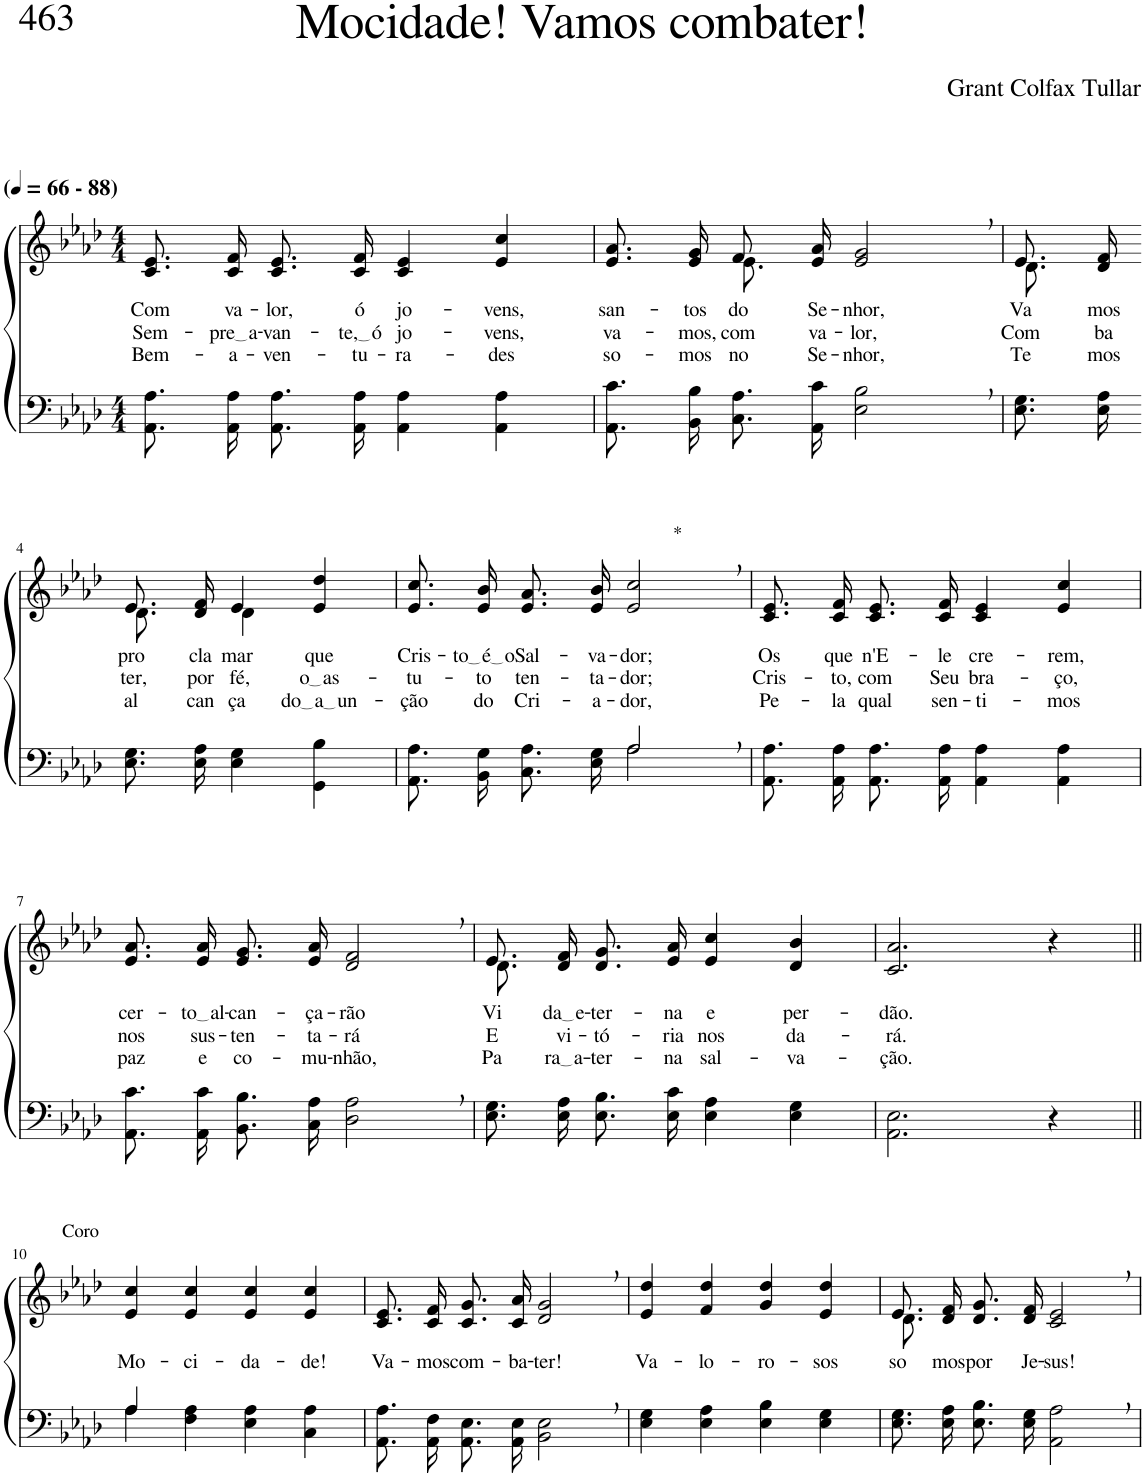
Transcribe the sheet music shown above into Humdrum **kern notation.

**kern	**kern	**text	**text	**text
*part2	*part1	*part1	*part1	*part1
*staff2	*staff1	*staff1	*staff1	*staff1
*I"Parte III e IV	*I"Parte I e II	*	*	*
*clefF4	*clefG2	*	*	*
*k[b-e-a-d-]	*k[b-e-a-d-]	*	*	*
*M4/4	*M4/4	*	*	*
*MM66	*MM66	*	*	*
=1	=1	=1	=1	=1
!	!LO:TX:a:B:t=(	!	!	!
!	!LO:TX:a:B:t=- 88)	!	!	!
!	!	!LO:LY:b	!LO:LY:b	!LO:LY:b
8.AA-\ 8.A-\L	8.c/ 8.e-/L	Com	Sem-	Bem-
!	!	!LO:LY:b	!LO:LY:b	!LO:LY:b
16AA-\ 16A-\Jk	16c/ 16f/Jk	va-	pre a	-a-
!	!	!LO:LY:b	!LO:LY:b	!LO:LY:b
8.AA-\ 8.A-\L	8.c/ 8.e-/L	-lor,	-van-	-ven-
!	!	!LO:LY:b	!LO:LY:b	!LO:LY:b
16AA-\ 16A-\Jk	16c/ 16f/Jk	ó	te, ó	-tu-
!	!	!LO:LY:b	!LO:LY:b	!LO:LY:b
4AA-\ 4A-\	4c/ 4e-/	jo-	-jo-	-ra-
!	!	!LO:LY:b	!LO:LY:b	!LO:LY:b
4AA-\ 4A-\	4e-/ 4cc/	-vens,	-vens,	-des
=2	=2	=2	=2	=2
!	!	!LO:LY:b	!LO:LY:b	!LO:LY:b
*	*^	*	*	*
8.AA-\ 8.c\L	8.e-/ 8.a-/L	4ryy	san-	va-	so-
!	!	!	!LO:LY:b	!LO:LY:b	!LO:LY:b
16BB-\ 16B-\Jk	16e-/ 16g/Jk	.	-tos	-mos,	-mos
!	!	!	!LO:LY:b	!LO:LY:b	!LO:LY:b
8.C\ 8.A-\L	8.e-/L	8f/	do	com	no
.	.	2ryy	.	.	.
!	!	!	!LO:LY:b	!LO:LY:b	!LO:LY:b
16AA-\ 16c\Jk	16e-/ 16a-/Jk	.	Se-	va-	Se-
!	!	!	!LO:LY:b	!LO:LY:b	!LO:LY:b
2E-\, 2B-\,	2e-/, 2g/,	.	-nhor,	-lor,	-nhor,
.	.	8ryy	.	.	.
=3	=3	=3	=3	=3	=3
!	!	!	!LO:LY:b	!LO:LY:b	!LO:LY:b
8.E-\ 8.G\L	8.e-/L	8.d-\	Va-	Com-	Te-
!	!	!	!LO:LY:b	!LO:LY:b	!LO:LY:b
16E-\ 16A-\Jk	16d-/ 16f/Jk	16ryy	-mos	-ba-	-mos
!!LO:LB:g=z	!!
=4-	=4-	=4-	=4-	=4-	=4-
!	!	!	!LO:LY:b	!LO:LY:b	!LO:LY:b
8.E-\ 8.G\L	8.e-/L	8.d-\	pro-	-ter,	al-
!	!	!	!LO:LY:b	!LO:LY:b	!LO:LY:b
16E-\ 16A-\Jk	16d-/ 16f/Jk	16ryy	-cla-	por	-can-
!	!	!	!LO:LY:b	!LO:LY:b	!LO:LY:b
4E-\ 4G\	4e-/	4d-\	-mar	fé,	-ça-
!	!	!	!LO:LY:b	!LO:LY:b	!LO:LY:b
4GG\ 4B-\	4e-/ 4dd-/	4ryy	que	o as	do a un
=5	=5	=5	=5	=5	=5
*^	*	*	*	*	*
!	!	!	!	!LO:LY:b	!LO:LY:b	!LO:LY:b
*	*	*v	*v	*	*	*
2ryy	8.AA-\ 8.A-\L	8.e-/ 8.cc/L	Cris-	-tu-	-ção
!	!	!	!LO:LY:b	!LO:LY:b	!LO:LY:b
.	16BB-\ 16G\Jk	16e-/ 16b-/Jk	to é o	-to	do
!	!	!	!LO:LY:b	!LO:LY:b	!LO:LY:b
.	8.C\ 8.A-\L	8.e-/ 8.a-/L	Sal-	ten-	Cri-
!	!	!	!LO:LY:b	!LO:LY:b	!LO:LY:b
.	16E-\ 16G\Jk	16e-/ 16b-/Jk	-va-	-ta-	-a-
!	!	!LO:TX:a:t=*	!	!	!
!	!	!	!LO:LY:b	!LO:LY:b	!LO:LY:b
2A-,/	2A-\	2e-/, 2cc/,	-dor;	-dor;	-dor,
=6	=6	=6	=6	=6	=6
!	!	!	!LO:LY:b	!LO:LY:b	!LO:LY:b
*v	*v	*	*	*	*
8.AA-\ 8.A-\L	8.c/ 8.e-/L	Os	Cris-	Pe-
!	!	!LO:LY:b	!LO:LY:b	!LO:LY:b
16AA-\ 16A-\Jk	16c/ 16f/Jk	que	-to,	-la
!	!	!LO:LY:b	!LO:LY:b	!LO:LY:b
8.AA-\ 8.A-\L	8.c/ 8.e-/L	n'E-	com	qual
!	!	!LO:LY:b	!LO:LY:b	!LO:LY:b
16AA-\ 16A-\Jk	16c/ 16f/Jk	-le	Seu	sen-
!	!	!LO:LY:b	!LO:LY:b	!LO:LY:b
4AA-\ 4A-\	4c/ 4e-/	cre-	bra-	-ti-
!	!	!LO:LY:b	!LO:LY:b	!LO:LY:b
4AA-\ 4A-\	4e-/ 4cc/	-rem,	-ço,	-mos
!!LO:LB:g=z
=7	=7	=7	=7	=7
!	!	!LO:LY:b	!LO:LY:b	!LO:LY:b
8.AA-\ 8.c\L	8.e-/ 8.a-/L	cer-	nos	paz
!	!	!LO:LY:b	!LO:LY:b	!LO:LY:b
16AA-\ 16c\Jk	16e-/ 16a-/Jk	to al	sus-	e
!	!	!LO:LY:b	!LO:LY:b	!LO:LY:b
8.BB-\ 8.B-\L	8.e-/ 8.g/L	-can-	-ten-	co-
!	!	!LO:LY:b	!LO:LY:b	!LO:LY:b
16C\ 16A-\Jk	16e-/ 16a-/Jk	-ça-	-ta-	-mu-
!	!	!LO:LY:b	!LO:LY:b	!LO:LY:b
2D-\, 2A-\,	2d-/, 2f/,	-rão	-rá	-nhão,
=8	=8	=8	=8	=8
*	*^	*	*	*
!	!	!	!LO:LY:b	!LO:LY:b	!LO:LY:b
8.E-\ 8.G\L	8.e-/L	8.d-\	Vi-	E	Pa-
!	!	!	!LO:LY:b	!LO:LY:b	!LO:LY:b
16E-\ 16A-\Jk	16d-/ 16f/Jk	2ryy	da e	vi-	ra a
!	!	!	!LO:LY:b	!LO:LY:b	!LO:LY:b
8.E-\ 8.B-\L	8.d-/ 8.g/L	.	-ter-	-tó-	-ter-
!	!	!	!LO:LY:b	!LO:LY:b	!LO:LY:b
16E-\ 16c\Jk	16e-/ 16a-/Jk	.	-na	-ria	-na
!	!	!	!LO:LY:b	!LO:LY:b	!LO:LY:b
4E-\ 4A-\	4e-/ 4cc/	.	e	nos	sal-
.	.	4ryy	.	.	.
!	!	!	!LO:LY:b	!LO:LY:b	!LO:LY:b
4E-\ 4G\	4d-/ 4b-/	.	per-	da-	-va-
.	.	16ryy	.	.	.
=9	=9	=9	=9	=9	=9
!	!	!	!LO:LY:b	!LO:LY:b	!LO:LY:b
*	*v	*v	*	*	*
2.AA-\ 2.E-\	2.c/ 2.a-/	-dão.	-rá.	-ção.
4r	4r	.	.	.
!!LO:LB:g=z
=10||	=10||	=10||	=10||	=10||
*^	*	*	*	*
!	!	!LO:TX:a:t=Coro	!	!	!
!	!	!	!LO:LY:b	!	!
4A-/	4A-\	4e-/ 4cc/	Mo-	.	.
!	!	!	!LO:LY:b	!	!
2.ryy	4F\ 4A-\	4e-/ 4cc/	-ci-	.	.
!	!	!	!LO:LY:b	!	!
.	4E-\ 4A-\	4e-/ 4cc/	-da-	.	.
!	!	!	!LO:LY:b	!	!
.	4C\ 4A-\	4e-/ 4cc/	-de!	.	.
=11	=11	=11	=11	=11	=11
!	!	!	!LO:LY:b	!	!
*v	*v	*	*	*	*
8.AA-/ 8.A-/L	8.c/ 8.e-/L	Va-	.	.
!	!	!LO:LY:b	!	!
16AA-/ 16F/Jk	16c/ 16f/Jk	-mos	.	.
!	!	!LO:LY:b	!	!
8.AA-/ 8.E-/L	8.c/ 8.g/L	com-	.	.
!	!	!LO:LY:b	!	!
16AA-/ 16E-/Jk	16c/ 16a-/Jk	-ba-	.	.
!	!	!LO:LY:b	!	!
2BB-\, 2E-\,	2d-/, 2g/,	-ter!	.	.
=12	=12	=12	=12	=12
!	!	!LO:LY:b	!	!
4E-\ 4G\	4e-/ 4dd-/	Va-	.	.
!	!	!LO:LY:b	!	!
4E-\ 4A-\	4f/ 4dd-/	-lo-	.	.
!	!	!LO:LY:b	!	!
4E-\ 4B-\	4g/ 4dd-/	-ro-	.	.
!	!	!LO:LY:b	!	!
4E-\ 4G\	4e-/ 4dd-/	-sos	.	.
=13	=13	=13	=13	=13
*	*^	*	*	*
!	!	!	!LO:LY:b	!	!
8.E-\ 8.G\L	8.e-/L	8.d-\	so-	.	.
!	!	!	!LO:LY:b	!	!
16E-\ 16A-\Jk	16d-/ 16f/Jk	2ryy	-mos	.	.
!	!	!	!LO:LY:b	!	!
8.E-\ 8.B-\L	8.d-/ 8.g/L	.	por	.	.
!	!	!	!LO:LY:b	!	!
16E-\ 16G\Jk	16d-/ 16f/Jk	.	Je-	.	.
!	!	!	!LO:LY:b	!	!
2AA-\, 2A-\,	2c/, 2e-/,	.	-sus!	.	.
.	.	4ryy	.	.	.
.	.	16ryy	.	.	.
*	*v	*v	*	*	*
=	=	=	=	=
*-	*-	*-	*-	*-
